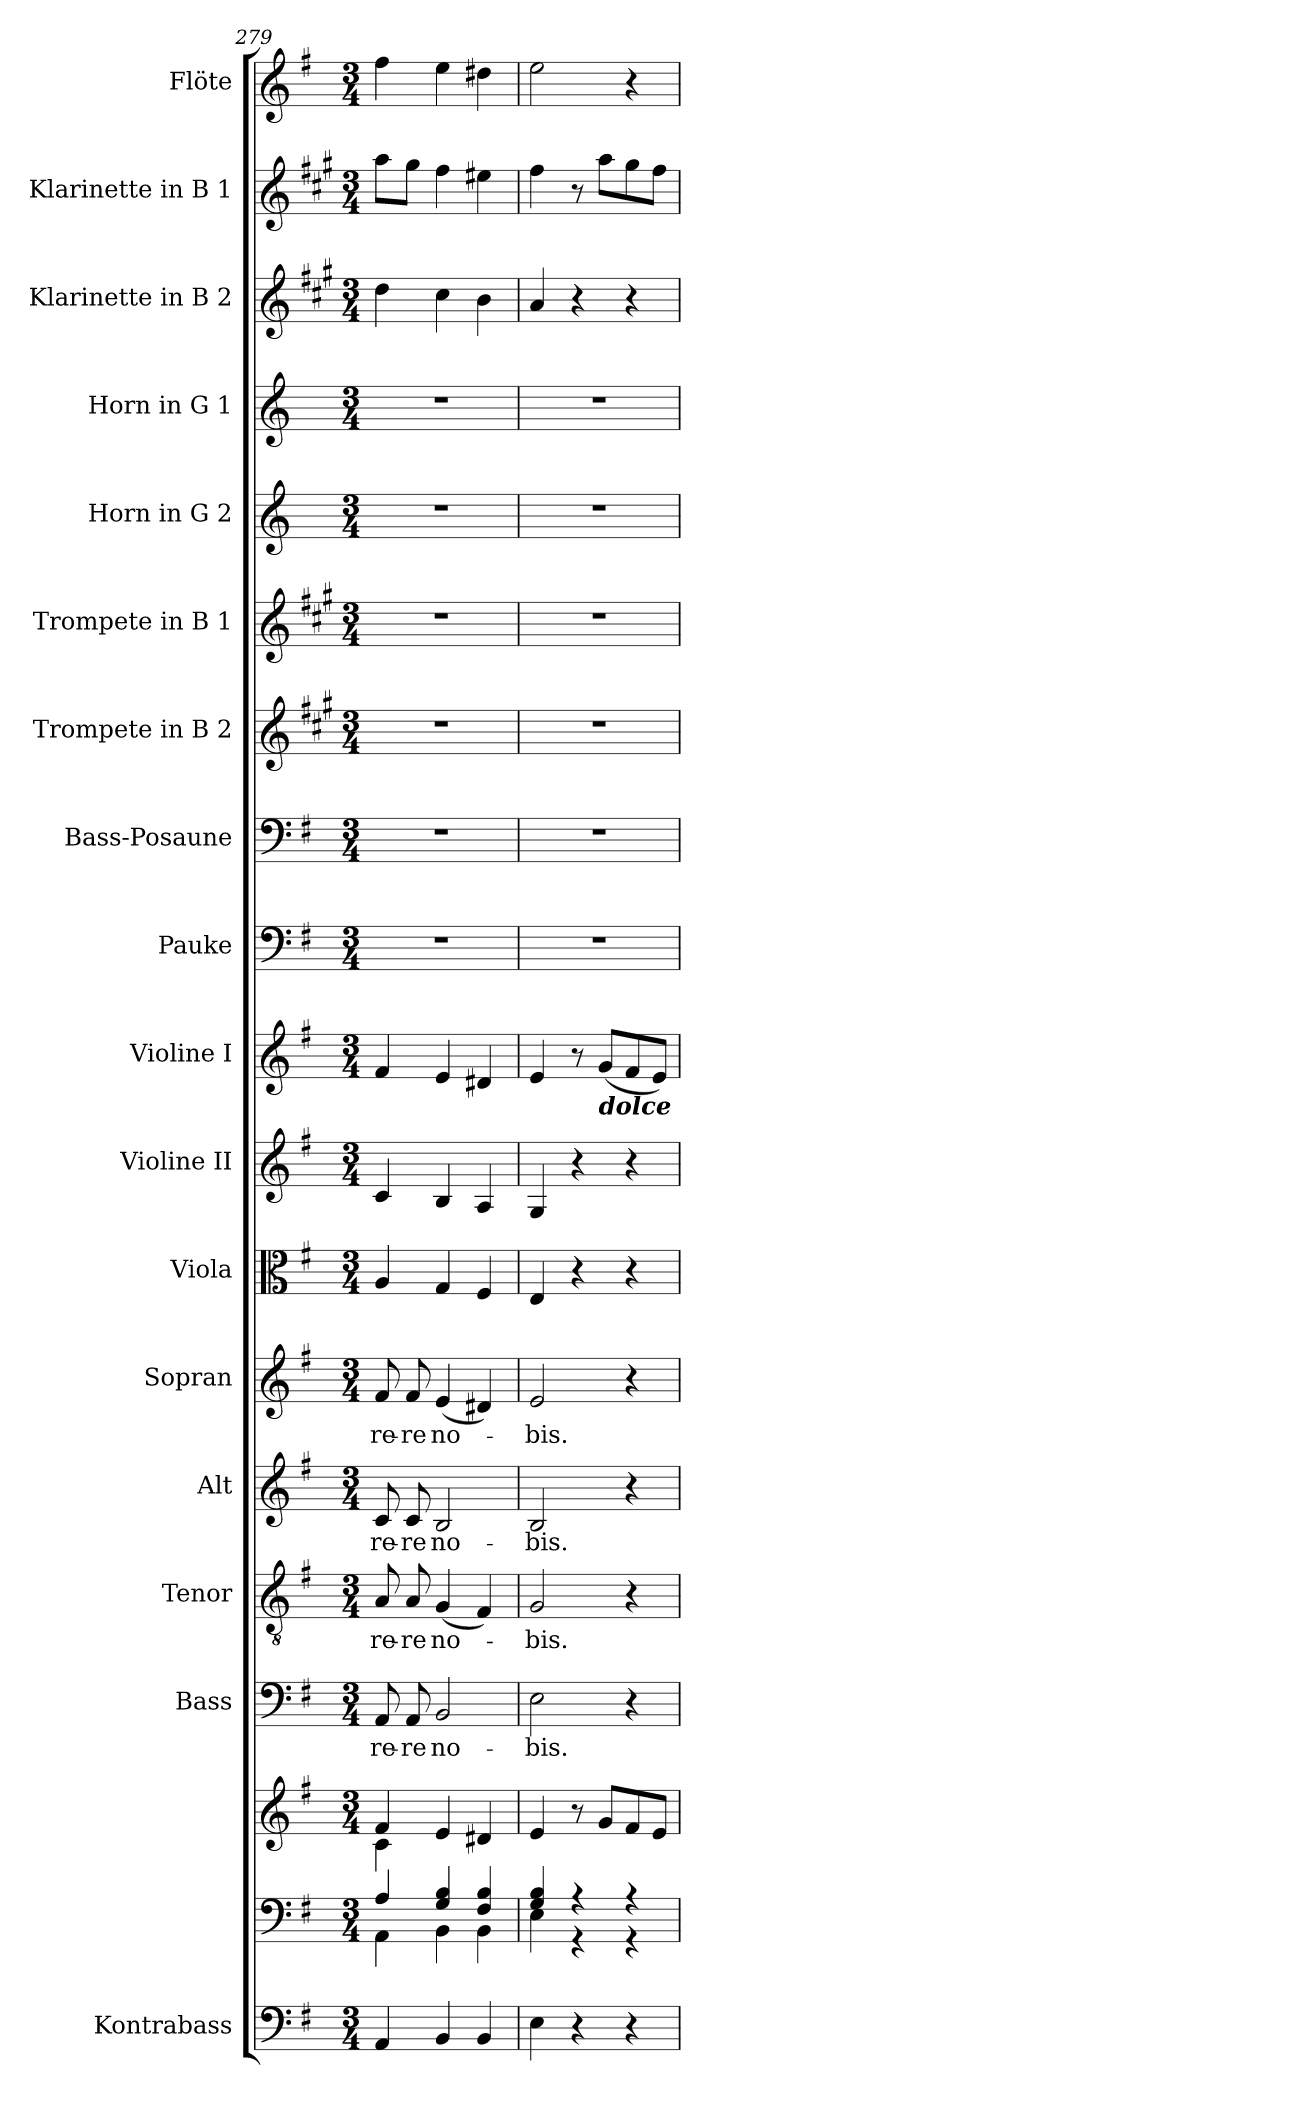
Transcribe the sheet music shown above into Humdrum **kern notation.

**kern	**kern	**kern	**kern	**text	**kern	**text	**kern	**text	**kern	**text	**kern	**kern	**kern	**kern	**kern	**kern	**kern	**kern	**kern	**kern	**kern	**kern
*part18	*part17	*part17	*part16	*part16	*part15	*part15	*part14	*part14	*part13	*part13	*part12	*part11	*part10	*part9	*part8	*part7	*part6	*part5	*part4	*part3	*part2	*part1
*staff19	*staff18	*staff17	*staff16	*staff16	*staff15	*staff15	*staff14	*staff14	*staff13	*staff13	*staff12	*staff11	*staff10	*staff9	*staff8	*staff7	*staff6	*staff5	*staff4	*staff3	*staff2	*staff1
*I"Kontrabass	*	*	*I"Bass	*	*I"Tenor	*	*I"Alt	*	*I"Sopran	*	*I"Viola	*I"Violine II	*I"Violine I	*I"Pauke	*I"Bass-Posaune	*I"Trompete in B 2	*I"Trompete in B 1	*I"Horn in G 2	*I"Horn in G 1	*I"Klarinette in B 2	*I"Klarinette in B 1	*I"Flöte
*I'Kb.	*	*	*I'B	*	*I'T	*	*I'A	*	*I'S	*	*I'Vla.	*I'Vl. II	*I'Vl. I	*I'Pk.	*I'B. Pos.	*	*	*I'Hrn. 2	*I'Hrn. 1	*	*	*I'Fl.
*clefF4	*clefF4	*clefG2	*clefF4	*	*clefGv2	*	*clefG2	*	*clefG2	*	*clefC3	*clefG2	*clefG2	*clefF4	*clefF4	*clefG2	*clefG2	*clefG2	*clefG2	*clefG2	*clefG2	*clefG2
*ITrd7c12	*	*	*	*	*	*	*	*	*	*	*	*	*	*	*	*ITrd1c2	*ITrd1c2	*ITrd3c5	*ITrd3c5	*ITrd1c2	*ITrd1c2	*
*k[f#]	*k[f#]	*k[f#]	*k[f#]	*	*k[f#]	*	*k[f#]	*	*k[f#]	*	*k[f#]	*k[f#]	*k[f#]	*k[f#]	*k[f#]	*k[f#]	*k[f#]	*k[f#]	*k[f#]	*k[f#]	*k[f#]	*k[f#]
*G:	*G:	*G:	*G:	*	*G:	*	*G:	*	*G:	*	*G:	*G:	*G:	*G:	*G:	*G:	*G:	*G:	*G:	*G:	*G:	*G:
*M3/4	*M3/4	*M3/4	*M3/4	*	*M3/4	*	*M3/4	*	*M3/4	*	*M3/4	*M3/4	*M3/4	*M3/4	*M3/4	*M3/4	*M3/4	*M3/4	*M3/4	*M3/4	*M3/4	*M3/4
=279	=279	=279	=279	=279	=279	=279	=279	=279	=279	=279	=279	=279	=279	=279	=279	=279	=279	=279	=279	=279	=279	=279
*	*^	*^	*	*	*	*	*	*	*	*	*	*	*	*	*	*	*	*	*	*	*	*
!	!	!	!	!	!	!LO:LY:b	!	!LO:LY:b	!	!LO:LY:b	!	!LO:LY:b	!	!	!	!	!	!	!	!	!	!	!	!
4AAA/	4A/	4AA\	4f#/	4c\	8AA/	-re-	8A/	-re-	8c/	-re-	8f#/	-re-	4A/	4c/	4f#/	2.r	2.r	2.r	2.r	2.r	2.r	4cc\	8gg\L	4ff#\
!	!	!	!	!	!	!LO:LY:b	!	!LO:LY:b	!	!LO:LY:b	!	!LO:LY:b	!	!	!	!	!	!	!	!	!	!	!	!
.	.	.	.	.	8AA/	-re	8A/	-re	8c/	-re	8f#/	-re	.	.	.	.	.	.	.	.	.	.	8ff#\J	.
!	!	!	!	!	!	!LO:LY:b	!	!LO:LY:b	!	!LO:LY:b	!	!LO:LY:b	!	!	!	!	!	!	!	!	!	!	!	!
4BBB/	4G/ 4B/	4BB\	4e/	2ryy	2BB/	no-	(<4G/	no-	2B/	no-	(<4e/	no-	4G/	4B/	4e/	.	.	.	.	.	.	4b\	4ee\	4ee\
4BBB/	4F#/ 4B/	4BB\	4d#X/	.	.	.	4F#/)	.	.	.	4d#X/)	.	4F#/	4A/	4d#X/	.	.	.	.	.	.	4a\	4dd#X\	4dd#X\
*	*	*	*v	*v	*	*	*	*	*	*	*	*	*	*	*	*	*	*	*	*	*	*	*	*
!!LO:PB:g=z
=280	=280	=280	=280	=280	=280	=280	=280	=280	=280	=280	=280	=280	=280	=280	=280	=280	=280	=280	=280	=280	=280	=280	=280
!	!	!	!	!	!LO:LY:b	!	!LO:LY:b	!	!LO:LY:b	!	!LO:LY:b	!	!	!	!	!	!	!	!	!	!	!	!
4EE\	4G/ 4B/	4E\	4e/	2E\	-bis.	2G/	-bis.	2B/	-bis.	2e/	-bis.	4E/	4G/	4e/	2.r	2.r	2.r	2.r	2.r	2.r	4g/	4ee\	2ee\
4r	4r	4r	8r	.	.	.	.	.	.	.	.	4r	4r	8r	.	.	.	.	.	.	4r	8r	.
!	!	!	!	!	!	!	!	!	!	!	!	!	!	!LO:TX:b:Bi:t=dolce	!	!	!	!	!	!	!	!	!
.	.	.	8g/L	.	.	.	.	.	.	.	.	.	.	(8g/L	.	.	.	.	.	.	.	8gg\L	.
4r	4r	4r	8f#/	4r	.	4r	.	4r	.	4r	.	4r	4r	8f#/	.	.	.	.	.	.	4r	8ff#\	4r
.	.	.	8e/J	.	.	.	.	.	.	.	.	.	.	8e/J)	.	.	.	.	.	.	.	8ee\J	.
*	*v	*v	*	*	*	*	*	*	*	*	*	*	*	*	*	*	*	*	*	*	*	*	*
=	=	=	=	=	=	=	=	=	=	=	=	=	=	=	=	=	=	=	=	=	=	=
*-	*-	*-	*-	*-	*-	*-	*-	*-	*-	*-	*-	*-	*-	*-	*-	*-	*-	*-	*-	*-	*-	*-
